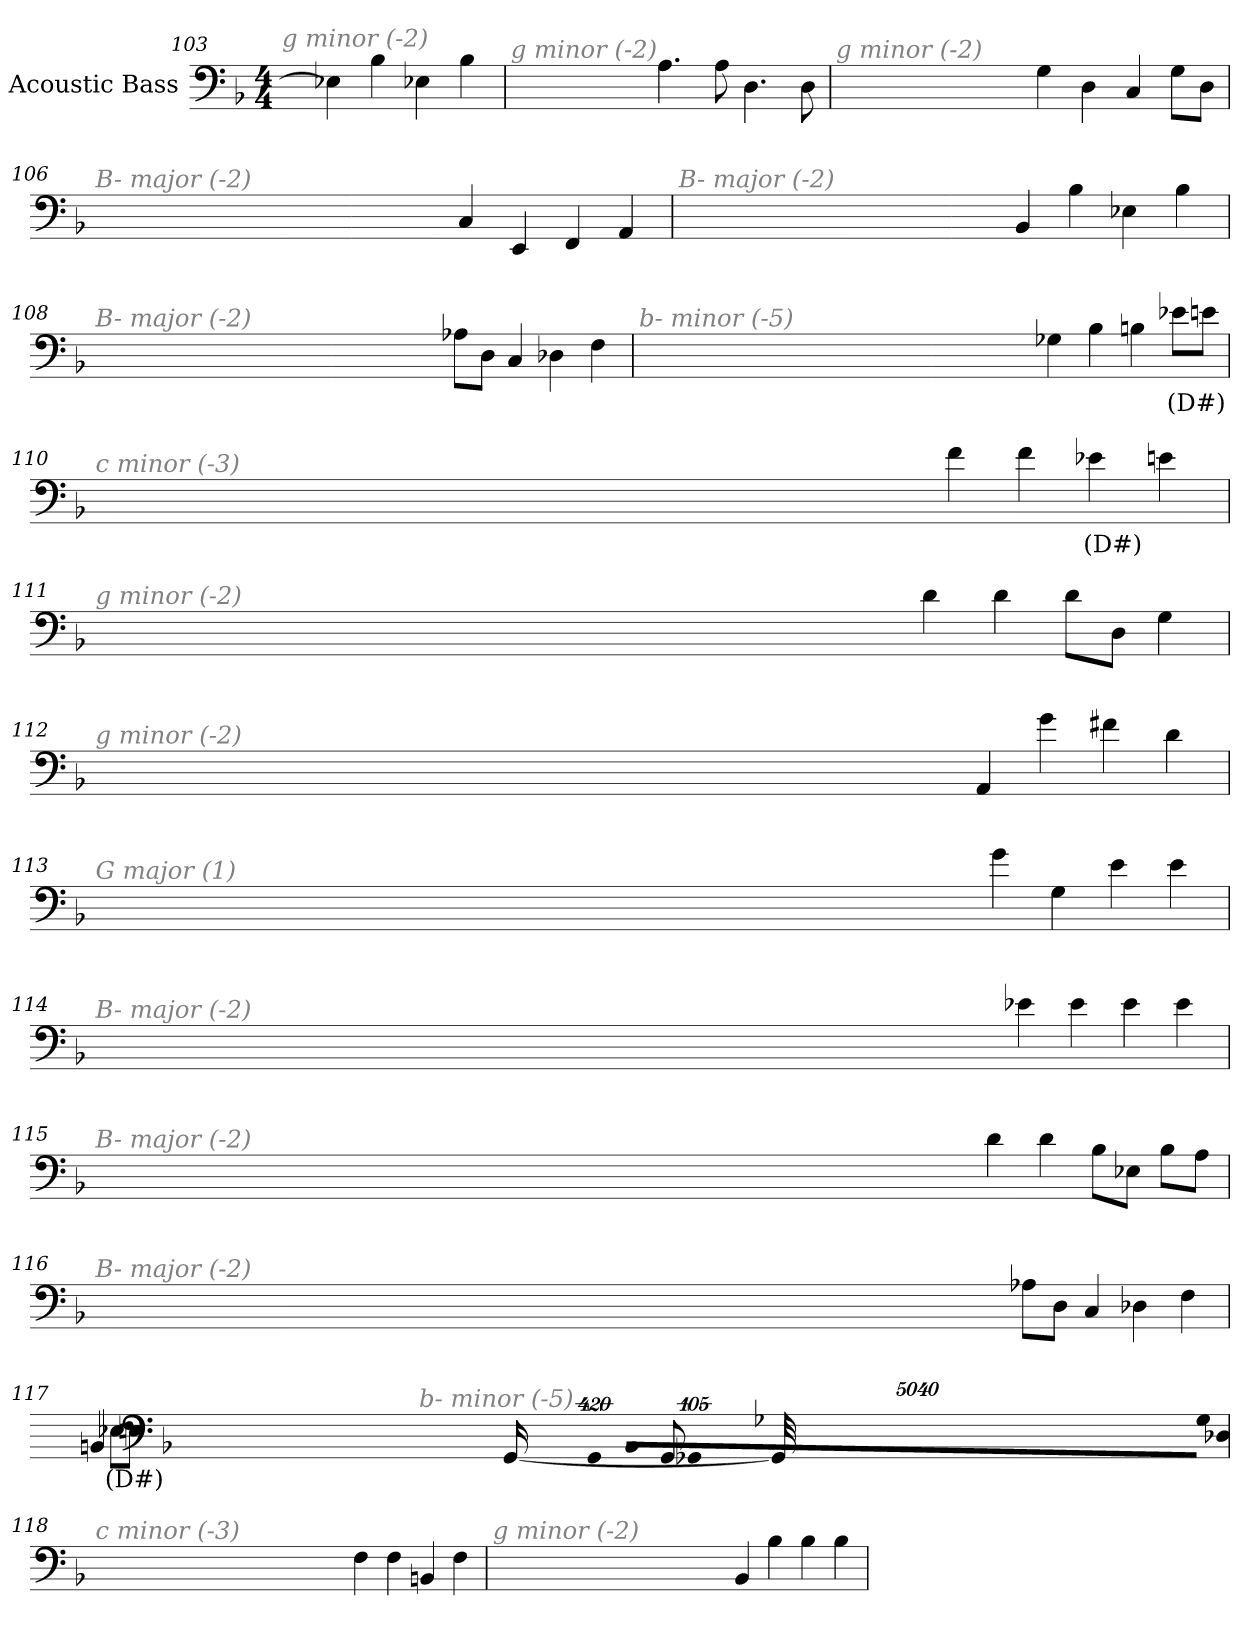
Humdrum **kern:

**kern	**text
*part1	*part1
*staff1	*staff1
*I"Acoustic Bass	*
*clefF4	*
*ITrd7c12	*
*k[b-]	*
*F:	*
*M4/4	*
=103	=103
!LO:TX:i:color=#808080:t=g minor (-2)	!
4EE-X]	.
4BB-	.
4EE-X	.
4BB-	.
=104	=104
!LO:TX:i:color=#808080:t=g minor (-2)	!
4.AA	.
8AA	.
4.DD	.
8DD	.
=105	=105
!LO:TX:i:color=#808080:t=g minor (-2)	!
4GG	.
4DD	.
4CC	.
8GGL	.
8DDJ	.
=106	=106
!LO:TX:i:color=#808080:t=B- major (-2)	!
4CC	.
4EEE	.
4FFF	.
4AAA	.
=107	=107
!LO:TX:i:color=#808080:t=B- major (-2)	!
4BBB-	.
4BB-	.
4EE-X	.
4BB-	.
=108	=108
!LO:TX:i:color=#808080:t=B- major (-2)	!
8AA-XL	.
8DDJ	.
4CC	.
4DD-X	.
4FF	.
=109	=109
!LO:TX:i:color=#808080:t=b- minor (-5)	!
4GG-X	.
4BB-	.
4BBn	.
8E-XiL	(D#)
8EJ	.
=110	=110
!LO:TX:i:color=#808080:t=c minor (-3)	!
4F	.
4F	.
4E-Xi	(D#)
4E	.
=111	=111
!LO:TX:i:color=#808080:t=g minor (-2)	!
4D	.
4D	.
8DL	.
8DDJ	.
4GG	.
=112	=112
!LO:TX:i:color=#808080:t=g minor (-2)	!
4AAA	.
4G	.
4F#X	.
4D	.
=113	=113
!LO:TX:i:color=#808080:t=G major (1)	!
4G	.
4GG	.
4E	.
4E	.
=114	=114
!LO:TX:i:color=#808080:t=B- major (-2)	!
4E-X	.
4E-	.
4E-	.
4E-	.
=115	=115
!LO:TX:i:color=#808080:t=B- major (-2)	!
4D	.
4D	.
8BB-L	.
8EE-XJ	.
8BB-L	.
8AAJ	.
=116	=116
!LO:TX:i:color=#808080:t=B- major (-2)	!
8AA-XL	.
8DDJ	.
4CC	.
4DD-X	.
4FF	.
=117	=117
!LO:TX:i:color=#808080:t=b- minor (-5)	!
!LO:N:vis=8	!
40320%3347GG-XL	.
!LO:N:vis=8	!
40320%3347DD-X	.
!LO:N:vis=8	!
40320%3347BBB-J	.
!LO:N:vis=1024	!
[13440%13GGG-X	.
8GGG-_	.
16GGG-_	.
32GGG-_	.
!LO:N:vis=1024%31	!
13440%407GGG-]	.
4BBBn	.
8EE-XiL	(D#)
8EEJ	.
=118	=118
!LO:TX:i:color=#808080:t=c minor (-3)	!
4FF	.
4FF	.
4BBBn	.
4FF	.
=119	=119
!LO:TX:i:color=#808080:t=g minor (-2)	!
4BBB-	.
4BB-	.
4BB-	.
4BB-	.
=	=
*-	*-
